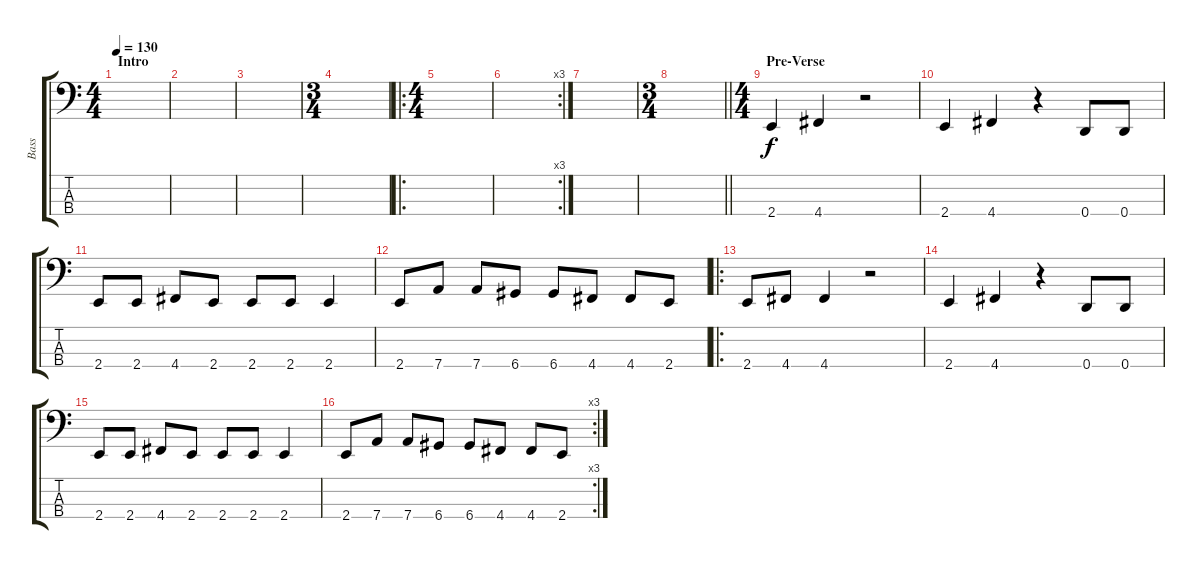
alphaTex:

\track ("Bass" "Bass") {instrument electricbasspick}
\staff {score tabs}
\tuning (G2 D2 A1 D1) {hide}
\ts (4 4)
\section ("" "Intro")
\tempo 130
\clef f4
\ks c
|
|
|
\ts (3 4)
|
\ro
\ts (4 4)
|
\rc 3
|
|
\ts (3 4)
\barLineRight lightlight
|
\ts (4 4)
\section ("" "Pre-Verse")
2.4.4 4.4.4 r.2 |
2.4.4 4.4.4 r.4 0.4.8 0.4.8 |
2.4.8 2.4.8 4.4.8 2.4.8 2.4.8 2.4.8 2.4.4 |
2.4.8 7.4.8 7.4.8 6.4.8 6.4.8 4.4.8 4.4.8 2.4.8 |
\ro
2.4.8 4.4.8 4.4.4 r.2 |
2.4.4 4.4.4 r.4 0.4.8 0.4.8 |
2.4.8 2.4.8 4.4.8 2.4.8 2.4.8 2.4.8 2.4.4 |
\rc 3
2.4.8 7.4.8 7.4.8 6.4.8 6.4.8 4.4.8 4.4.8 2.4.8
